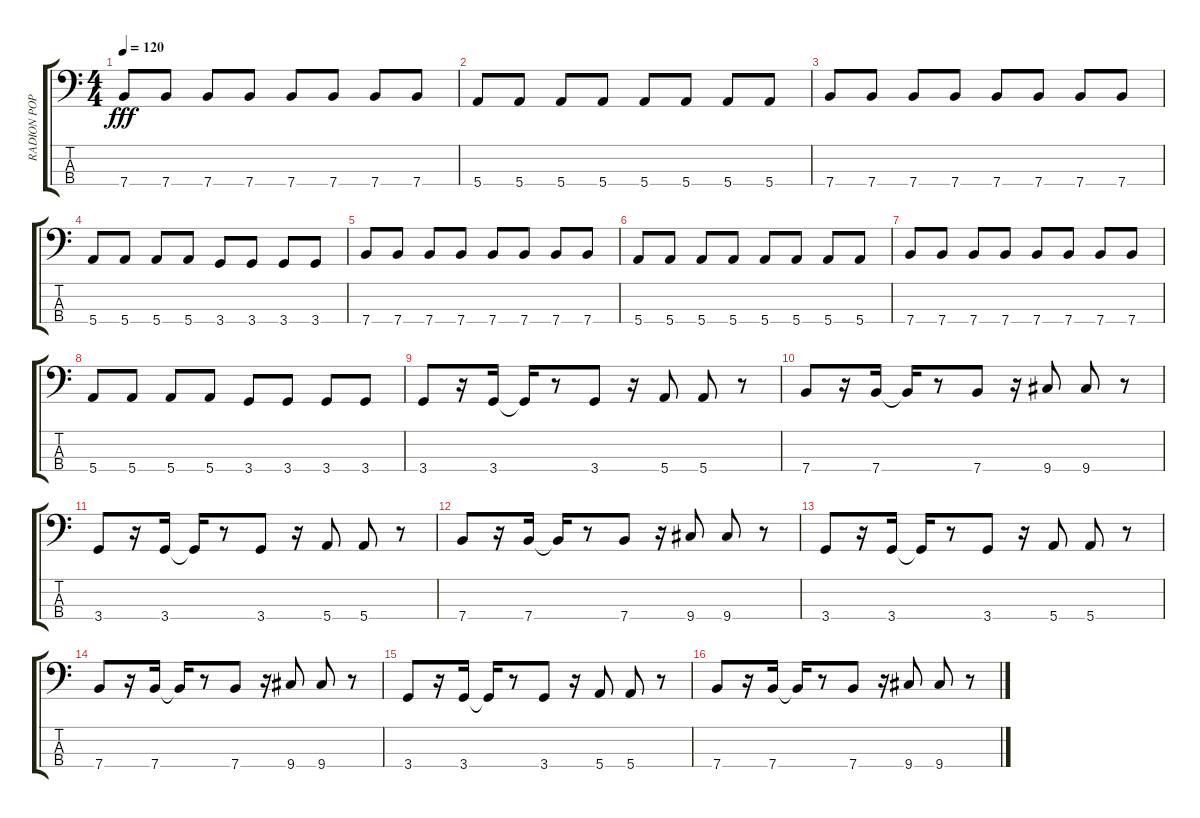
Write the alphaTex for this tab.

\track ("RADION POPOV" "RADION POP") {instrument electricbassfinger}
\staff {score tabs}
\tuning (G2 D2 A1 E1) {hide}
\ts (4 4)
\tempo 120
\clef f4
\ks c
7.4.8{dy fff} 7.4.8 7.4.8 7.4.8 7.4.8 7.4.8 7.4.8 7.4.8 |
5.4.8 5.4.8 5.4.8 5.4.8 5.4.8 5.4.8 5.4.8 5.4.8 |
7.4.8 7.4.8 7.4.8 7.4.8 7.4.8 7.4.8 7.4.8 7.4.8 |
5.4.8 5.4.8 5.4.8 5.4.8 3.4.8 3.4.8 3.4.8 3.4.8 |
7.4.8 7.4.8 7.4.8 7.4.8 7.4.8 7.4.8 7.4.8 7.4.8 |
5.4.8 5.4.8 5.4.8 5.4.8 5.4.8 5.4.8 5.4.8 5.4.8 |
7.4.8 7.4.8 7.4.8 7.4.8 7.4.8 7.4.8 7.4.8 7.4.8 |
5.4.8 5.4.8 5.4.8 5.4.8 3.4.8 3.4.8 3.4.8 3.4.8 |
3.4.8 r.16 3.4.16 3.4{t}.16 r.8 3.4.8 r.16 5.4.8 5.4.8 r.8 |
7.4.8 r.16 7.4.16 7.4{t}.16 r.8 7.4.8 r.16 9.4.8 9.4.8 r.8 |
3.4.8 r.16 3.4.16 3.4{t}.16 r.8 3.4.8 r.16 5.4.8 5.4.8 r.8 |
7.4.8 r.16 7.4.16 7.4{t}.16 r.8 7.4.8 r.16 9.4.8 9.4.8 r.8 |
3.4.8 r.16 3.4.16 3.4{t}.16 r.8 3.4.8 r.16 5.4.8 5.4.8 r.8 |
7.4.8 r.16 7.4.16 7.4{t}.16 r.8 7.4.8 r.16 9.4.8 9.4.8 r.8 |
3.4.8 r.16 3.4.16 3.4{t}.16 r.8 3.4.8 r.16 5.4.8 5.4.8 r.8 |
7.4.8 r.16 7.4.16 7.4{t}.16 r.8 7.4.8 r.16 9.4.8 9.4.8 r.8
